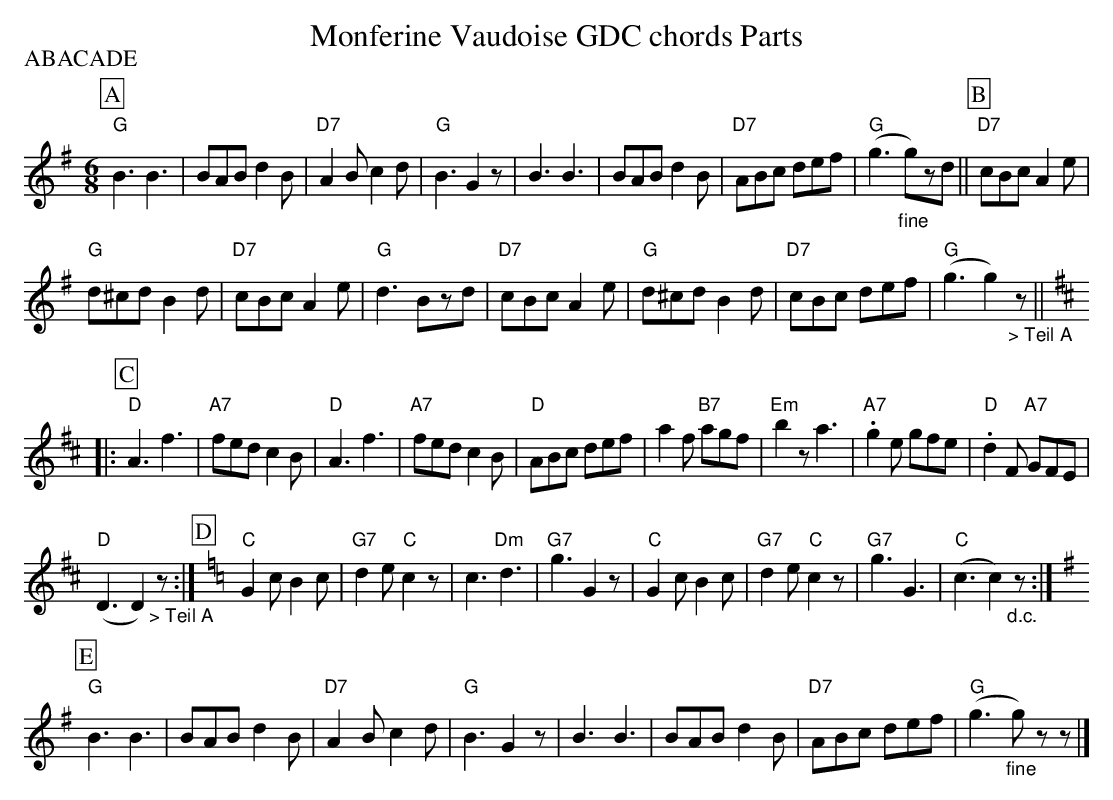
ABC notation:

X:1
T: Monferine Vaudoise GDC chords Parts
M:6/8
L:1/8
P:ABACADE
K:G %%MIDI gchordon
[P:A] "G"B3B3 | BAB d2B | "D7"A2Bc2d | "G"B3G2z | B3B3 | BAB d2B | "D7"ABc def | "G"(g3 "_fine"g)zd ||[P:B]  "D7"cBc A2e |
"G"d^cd B2d | "D7"cBc A2e | "G"d3 Bzd | "D7"cBc A2e | "G"d^cd B2d | "D7"cBc def | "G"(g3g2)"_> Teil A"z ||[P:C]  [K:D]
|: "D"A3f3 | "A7"fed c2B | "D"A3f3 | "A7"fed c2B | "D"ABc def | a2f "B7"agf | "Em"b2za3 | "A7".g2e gfe | "D".d2F"A7" GFE |
"D"(D3D2"_> Teil A")z :|[P:D] [K:C] "C"G2cB2c | "G7"d2e"C"c2z | c3"Dm"d3 | "G7"g3G2z | "C"G2cB2c | "G7"d2e"C"c2z | "G7"g3G3 | "C"(c3c2)"_d.c."z :|
[P:E][K:G] "G"B3B3 | BAB d2B | "D7"A2Bc2d | "G"B3G2z | B3B3 | BAB d2B | "D7"ABc def | "G"(g3 "_fine"g)zz |]
